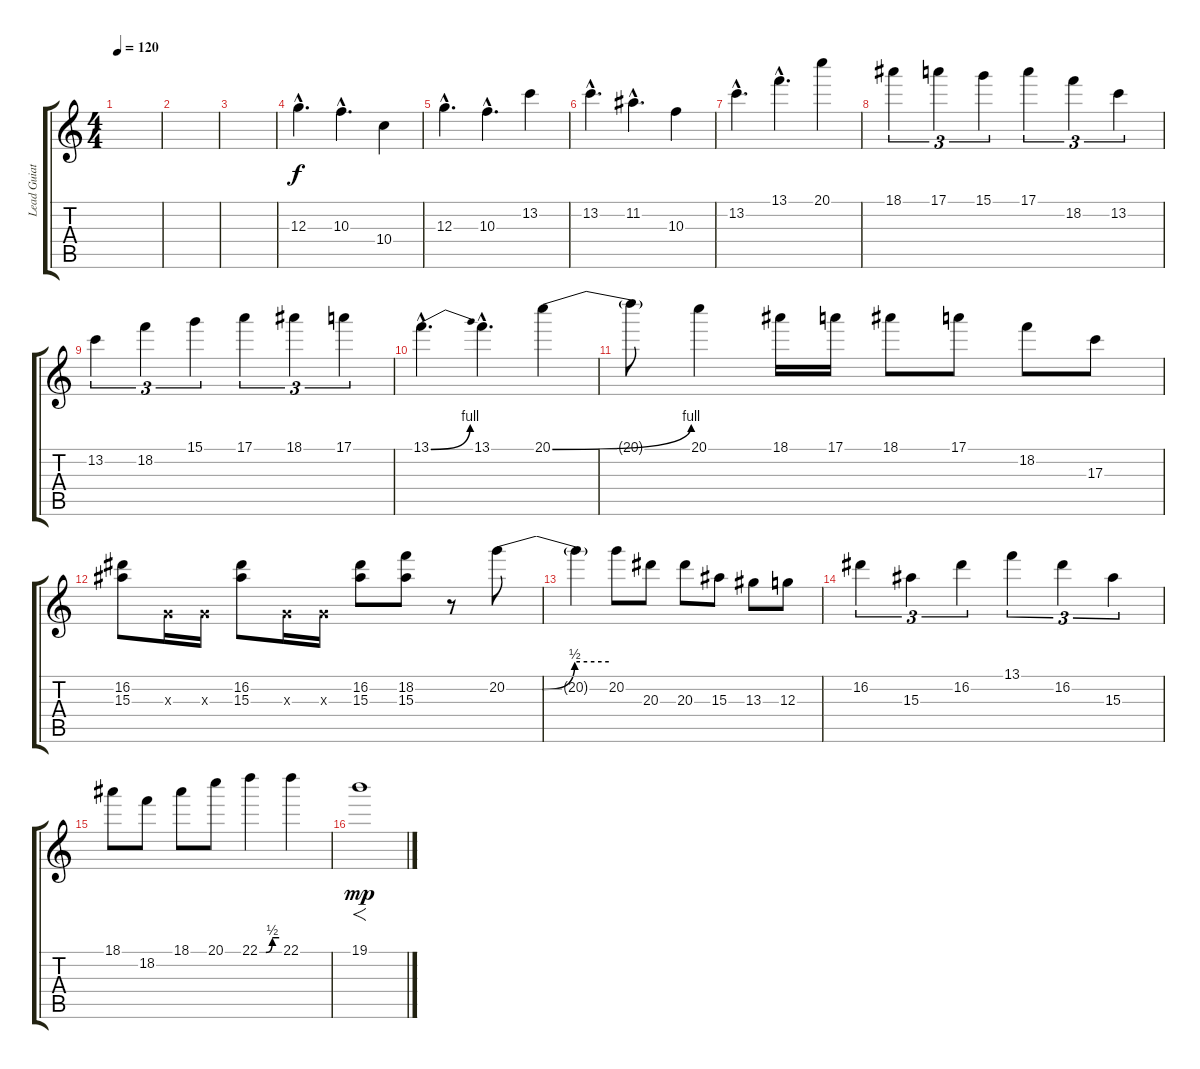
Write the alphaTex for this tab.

\track ("Lead Guiatr1" "Lead Guiat") {instrument overdrivenguitar}
\staff {score tabs}
\tuning (E4 B3 G3 D3 A2 E2) {hide}
\ts (4 4)
\tempo 120
\clef g2
\ks c
|
|
|
12.3{hac}.4{d} 10.3{hac}.4{d} 10.4.4 |
12.3{hac}.4{d} 10.3{hac}.4{d} 13.2.4 |
13.2{hac}.4{d} 11.2{hac}.4{d} 10.3.4 |
13.2{hac}.4{d} 13.1{hac}.4{d} 20.1.4 |
18.1.4{tu (3 2)} 17.1.4{tu (3 2)} 15.1.4{tu (3 2)} 17.1.4{tu (3 2)} 18.2.4{tu (3 2)} 13.2.4{tu (3 2)} |
13.2.4{tu (3 2)} 18.2.4{tu (3 2)} 15.1.4{tu (3 2)} 17.1.4{tu (3 2)} 18.1.4{tu (3 2)} 17.1.4{tu (3 2)} |
13.1{be (bend 0 0 60 4) hac}.4{d} 13.1{hac}.4{d} 20.1{be (bend 0 0 60 4)}.4 |
20.1{t}.8 20.1.4 18.1.16 17.1.16 18.1.8 17.1.8 18.2.8 17.3.8 |
(16.2 15.3).8 0.3{x}.16 0.3{x}.16 (16.2 15.3).8 0.3{x}.16 0.3{x}.16 (16.2 15.3).8 (18.2 15.3).8 r.8 20.2{be (custom 0 0 21 0 40 2 60 2)}.8 |
20.2{t}.4 20.2.8 20.3.8 20.3.8 15.3.8 13.3.8 12.3.8 |
16.2.4{tu (3 2)} 15.3.4{tu (3 2)} 16.2.4{tu (3 2)} 13.1.4{tu (3 2)} 16.2.4{tu (3 2)} 15.3.4{tu (3 2)} |
18.1.8 18.2.8 18.1.8 20.1.8 22.1{be (custom 0 0 19 0 39 2 60 2)}.4 22.1.4 |
19.1.1{f dy mp}
